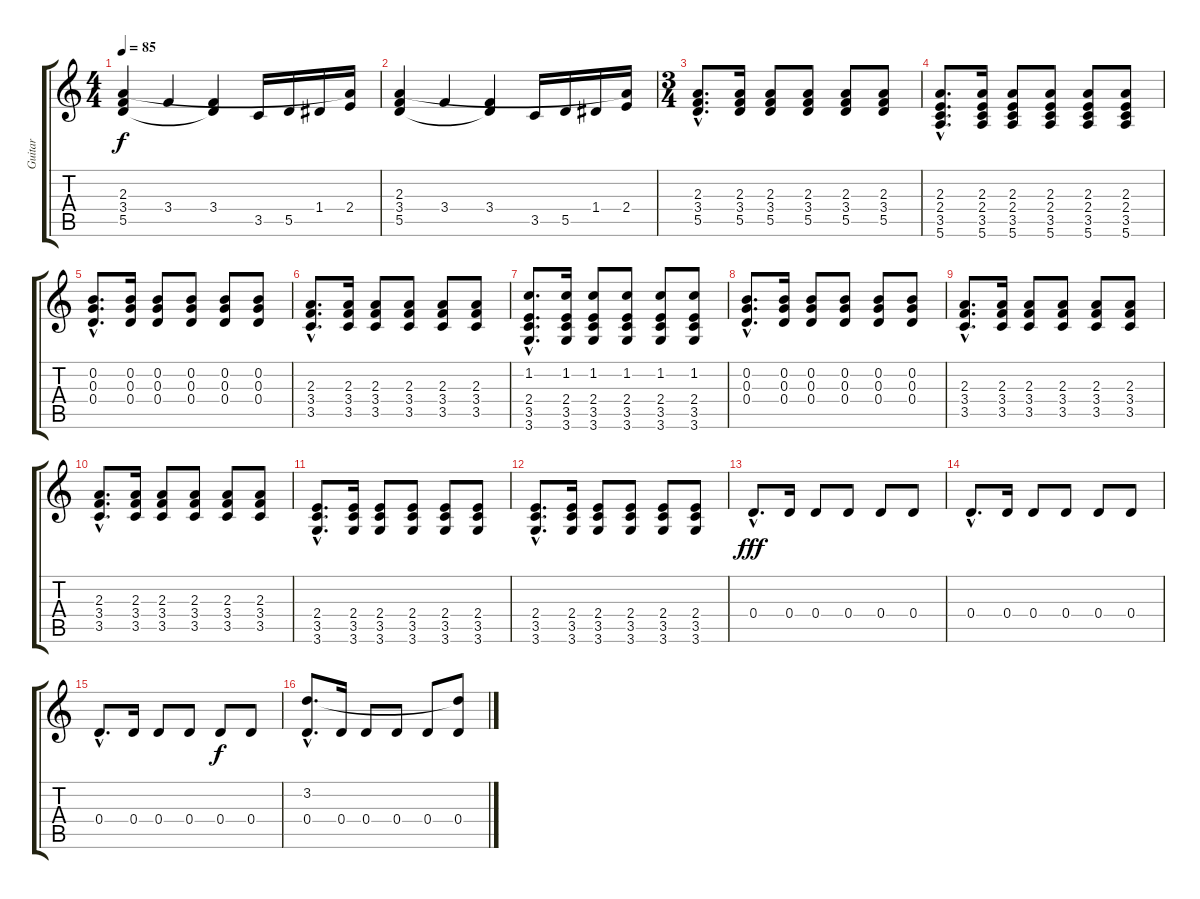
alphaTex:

\track ("Guitar" "Guitar") {instrument acousticguitarnylon}
\staff {score tabs}
\tuning (E4 B3 G3 D3 A2 E2) {hide}
\ts (4 4)
\tempo 85
\clef g2
\ks c
(2.3 3.4 5.5).4{dy f instrument acousticguitarnylon} 3.4.4 (3.4 5.5{t}).4 3.5.16 5.5.16 1.4.16 (2.3{t} 2.4).16 |
(2.3 3.4 5.5).4 3.4.4 (3.4 5.5{t}).4 3.5.16 5.5.16 1.4.16 (2.3{t} 2.4).16 |
\ts (3 4)
(2.3{hac} 3.4{hac} 5.5{hac}).8{d} (2.3 3.4 5.5).16 (2.3 3.4 5.5).8 (2.3 3.4 5.5).8 (2.3 3.4 5.5).8 (2.3 3.4 5.5).8 |
(2.3{hac} 2.4{hac} 3.5{hac} 5.6{hac}).8{d} (2.3 2.4 3.5 5.6).16 (2.3 2.4 3.5 5.6).8 (2.3 2.4 3.5 5.6).8 (2.3 2.4 3.5 5.6).8 (2.3 2.4 3.5 5.6).8 |
(0.2{hac} 0.3{hac} 0.4{hac}).8{d} (0.2 0.3 0.4).16 (0.2 0.3 0.4).8 (0.2 0.3 0.4).8 (0.2 0.3 0.4).8 (0.2 0.3 0.4).8 |
(2.3{hac} 3.4{hac} 3.5{hac}).8{d} (2.3 3.4 3.5).16 (2.3 3.4 3.5).8 (2.3 3.4 3.5).8 (2.3 3.4 3.5).8 (2.3 3.4 3.5).8 |
(1.2{hac} 2.4{hac} 3.5{hac} 3.6{hac}).8{d} (1.2 2.4 3.5 3.6).16 (1.2 2.4 3.5 3.6).8 (1.2 2.4 3.5 3.6).8 (1.2 2.4 3.5 3.6).8 (1.2 2.4 3.5 3.6).8 |
(0.2{hac} 0.3{hac} 0.4{hac}).8{d} (0.2 0.3 0.4).16 (0.2 0.3 0.4).8 (0.2 0.3 0.4).8 (0.2 0.3 0.4).8 (0.2 0.3 0.4).8 |
(2.3{hac} 3.4{hac} 3.5{hac}).8{d} (2.3 3.4 3.5).16 (2.3 3.4 3.5).8 (2.3 3.4 3.5).8 (2.3 3.4 3.5).8 (2.3 3.4 3.5).8 |
(2.3{hac} 3.4{hac} 3.5{hac}).8{d} (2.3 3.4 3.5).16 (2.3 3.4 3.5).8 (2.3 3.4 3.5).8 (2.3 3.4 3.5).8 (2.3 3.4 3.5).8 |
(2.4{hac} 3.5{hac} 3.6{hac}).8{d} (2.4 3.5 3.6).16 (2.4 3.5 3.6).8 (2.4 3.5 3.6).8 (2.4 3.5 3.6).8 (2.4 3.5 3.6).8 |
(2.4{hac} 3.5{hac} 3.6{hac}).8{d} (2.4 3.5 3.6).16 (2.4 3.5 3.6).8 (2.4 3.5 3.6).8 (2.4 3.5 3.6).8 (2.4 3.5 3.6).8 |
0.4{hac}.8{d dy fff} 0.4.16 0.4.8 0.4.8 0.4.8 0.4.8 |
0.4{hac}.8{d} 0.4.16 0.4.8 0.4.8 0.4.8 0.4.8 |
0.4{hac}.8{d} 0.4.16 0.4.8 0.4.8 0.4.8{dy f} 0.4.8 |
(3.2{hac} 0.4{hac}).8{d} 0.4.16 0.4.8 0.4.8 0.4.8 (3.2{t} 0.4).8
